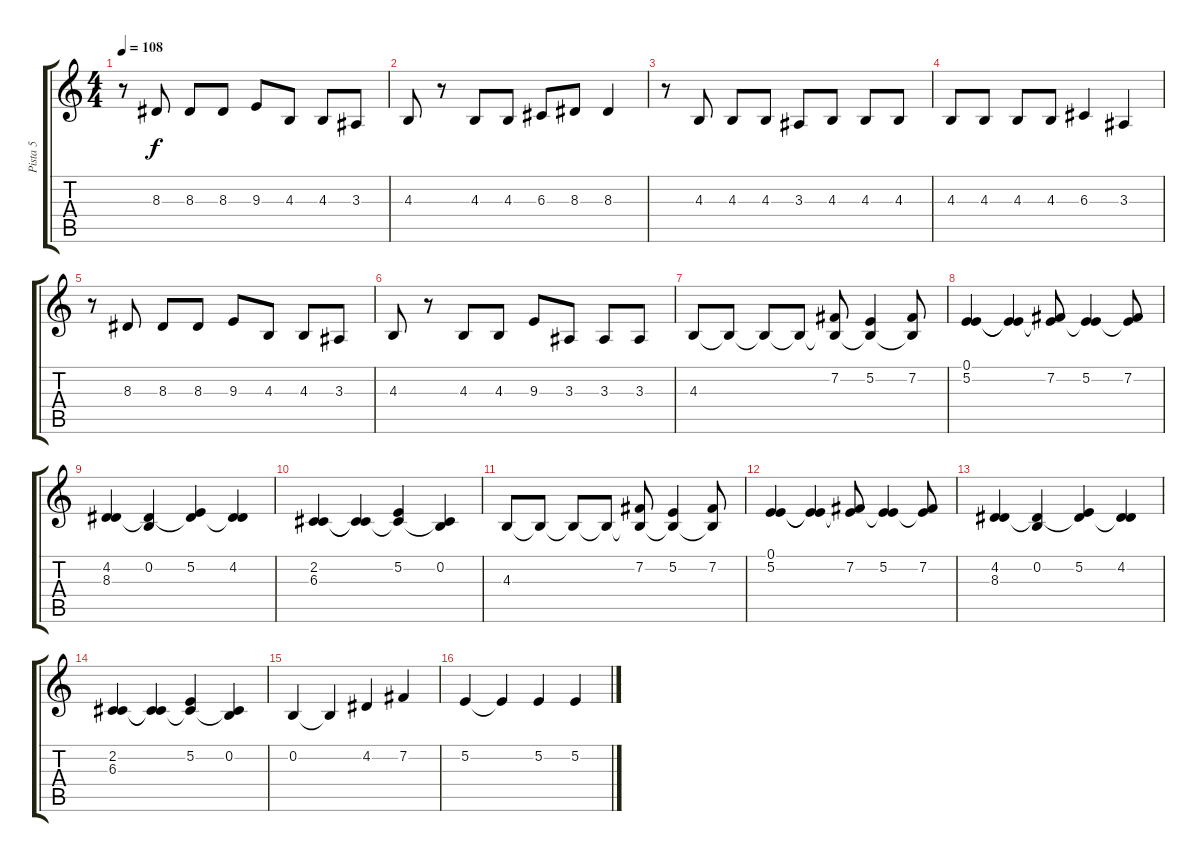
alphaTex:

\track ("Pista 5" "Pista 5") {instrument lead1square}
\staff {score tabs}
\tuning (E4 B3 G3 D3 A2 E2) {hide}
\ts (4 4)
\tempo 108
\clef g2
\ks c
r.8{dy f} 8.3.8 8.3.8 8.3.8 9.3.8 4.3.8 4.3.8 3.3.8 |
4.3.8 r.8 4.3.8 4.3.8 6.3.8 8.3.8 8.3.4 |
r.8 4.3.8 4.3.8 4.3.8 3.3.8 4.3.8 4.3.8 4.3.8 |
4.3.8 4.3.8 4.3.8 4.3.8 6.3.4 3.3.4 |
r.8 8.3.8 8.3.8 8.3.8 9.3.8 4.3.8 4.3.8 3.3.8 |
4.3.8 r.8 4.3.8 4.3.8 9.3.8 3.3.8 3.3.8 3.3.8 |
4.3.8 4.3{t}.8 4.3{t}.8 4.3{t}.8 (7.2 4.3{t}).8 (5.2 4.3{t}).4 (7.2 4.3{t}).8 |
(0.1 5.2).4 (0.1{t} 5.2{t}).4 (0.1{t} 7.2).8 (0.1{t} 5.2).4 (0.1{t} 7.2).8 |
(4.2 8.3).4 (0.2 8.3{t}).4 (5.2 8.3{t}).4 (4.2 8.3{t}).4 |
(2.2 6.3).4 (2.2{t} 6.3{t}).4 (5.2 6.3{t}).4 (0.2 6.3{t}).4 |
4.3.8 4.3{t}.8 4.3{t}.8 4.3{t}.8 (7.2 4.3{t}).8 (5.2 4.3{t}).4 (7.2 4.3{t}).8 |
(0.1 5.2).4 (0.1{t} 5.2{t}).4 (0.1{t} 7.2).8 (0.1{t} 5.2).4 (0.1{t} 7.2).8 |
(4.2 8.3).4 (0.2 8.3{t}).4 (5.2 8.3{t}).4 (4.2 8.3{t}).4 |
(2.2 6.3).4 (2.2{t} 6.3{t}).4 (5.2 6.3{t}).4 (0.2 6.3{t}).4 |
0.2.4 0.2{t}.4 4.2.4 7.2.4 |
5.2.4 5.2{t}.4 5.2.4 5.2.4
